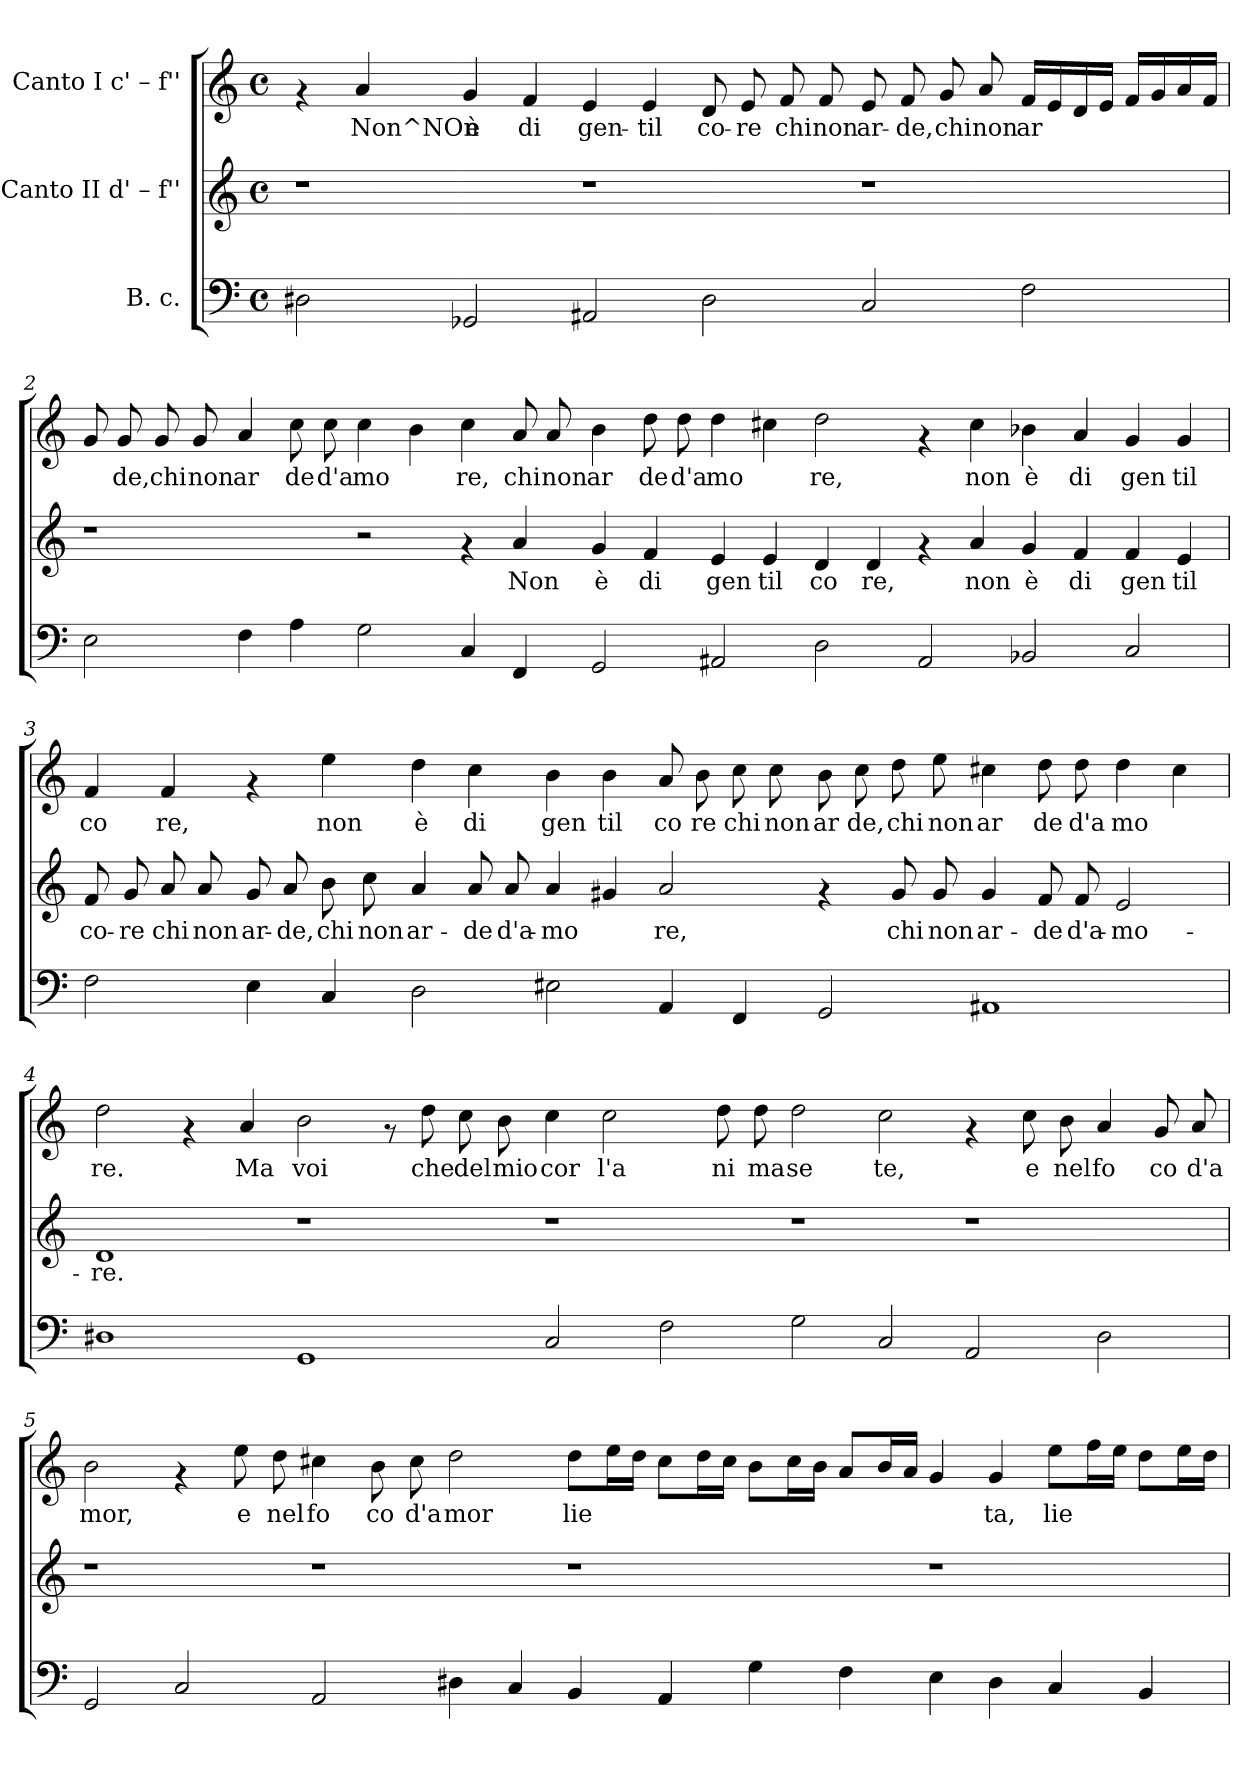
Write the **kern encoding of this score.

**kern	**kern	**text	**kern	**text
*part3	*part2	*part2	*part1	*part1
*staff3	*staff2	*staff2	*staff1	*staff1
*I"B. c.	*I"Canto II  d' – f''	*	*I"Canto I  c' – f''	*
!!LO:PB:g=z
*stria5	*stria5	*	*stria5	*
*clefF4	*clefG2	*	*clefG2	*
*k[]	*k[]	*	*k[]	*
*C:	*C:	*	*C:	*
*M4/4	*M4/4	*	*M4/4	*
*met(c)	*met(c)	*	*met(c)	*
=1	=1	=1	=1	=1
2D#\	1r	.	4rf	.
!	!	!	!	!LO:LY:b:cj
.	.	.	4a/	Non^NOn
!	!	!	!	!LO:LY:b:cj
2GG-/	.	.	4g/	è
!	!	!	!	!LO:LY:b:cj
.	.	.	4f/	di
!	!	!	!	!LO:LY:b:cj
2AA#/	1r	.	4e/	gen-
!	!	!	!	!LO:LY:b:cj
.	.	.	4e/	-til
!	!	!	!	!LO:LY:b:cj
2D#\	.	.	8d/	co-
!	!	!	!	!LO:LY:b:cj
.	.	.	8e/	-re
!	!	!	!	!LO:LY:b:cj
.	.	.	8f/	chi
!	!	!	!	!LO:LY:b:cj
.	.	.	8f/	non
!	!	!	!	!LO:LY:b:cj
2C/	1r	.	8e/	ar-
!	!	!	!	!LO:LY:b:cj
.	.	.	8f/	-de,
!	!	!	!	!LO:LY:b:cj
.	.	.	8g/	chi
!	!	!	!	!LO:LY:b:cj
.	.	.	8a/	non
!	!	!	!	!LO:LY:b:cj
2F\	.	.	16f/L	ar-
!	!	!	!	!LO:LY:b:cj
.	.	.	16e/	--
!	!	!	!	!LO:LY:b:cj
.	.	.	16d/	--
!	!	!	!	!LO:LY:b:cj
.	.	.	16e/J	--
!	!	!	!	!LO:LY:b:cj
.	.	.	16f/L	--
!	!	!	!	!LO:LY:b:cj
.	.	.	16g/	--
!	!	!	!	!LO:LY:b:cj
.	.	.	16a/	--
!	!	!	!	!LO:LY:b:cj
.	.	.	16f/J	--
!!LO:LB:g=z
=2	=2	=2	=2	=2
!	!	!	!	!LO:LY:b:cj
2E\	1r	.	8g/	--
!	!	!	!	!LO:LY:b:cj
.	.	.	8g/	-de,
!	!	!	!	!LO:LY:b:cj
.	.	.	8g/	chi
!	!	!	!	!LO:LY:b:cj
.	.	.	8g/	non
!	!	!	!	!LO:LY:b:cj
4F\	.	.	4a/	ar
!	!	!	!	!LO:LY:b:cj
4A\	.	.	8cc\	de
!	!	!	!	!LO:LY:b:cj
.	.	.	8cc\	d'a
!	!	!	!	!LO:LY:b:cj
2G\	2r	.	4cc\	mo
!	!	!	!	!LO:LY:b:cj
.	.	.	4b\	.
!	!	!	!	!LO:LY:b:cj
4C/	4rf	.	4cc\	re,
!	!	!LO:LY:b:cj	!	!LO:LY:b:cj
4FF/	4a/	Non	8a/	chi
!	!	!	!	!LO:LY:b:cj
.	.	.	8a/	non
!	!	!LO:LY:b:cj	!	!LO:LY:b:cj
2GG/	4g/	è	4b\	ar
!	!	!LO:LY:b:cj	!	!LO:LY:b:cj
.	4f/	di	8dd\	de
!	!	!	!	!LO:LY:b:cj
.	.	.	8dd\	d'a
!	!	!LO:LY:b:cj	!	!LO:LY:b:cj
2AA#/	4e/	gen	4dd\	mo
!	!	!LO:LY:b:cj	!	!LO:LY:b:cj
.	4e/	til	4cc#X\	.
!	!	!LO:LY:b:cj	!	!LO:LY:b:cj
2D\	4d/	co	2dd\	re,
!	!	!LO:LY:b:cj	!	!
.	4d/	re,	.	.
2AA#/	4rf	.	4rf	.
!	!	!LO:LY:b:cj	!	!LO:LY:b:cj
.	4a/	non	4cc#\	non
!	!	!LO:LY:b:cj	!	!LO:LY:b:cj
2BB-X/	4g/	è	4b-X\	è
!	!	!LO:LY:b:cj	!	!LO:LY:b:cj
.	4f/	di	4a/	di
!	!	!LO:LY:b:cj	!	!LO:LY:b:cj
2C/	4f/	gen	4g/	gen
!	!	!LO:LY:b:cj	!	!LO:LY:b:cj
.	4e/	til	4g/	til
!!LO:LB:g=z
=3	=3	=3	=3	=3
!	!	!LO:LY:b:cj	!	!LO:LY:b:cj
2F\	8f/	co-	4f/	co
!	!	!LO:LY:b:cj	!	!
.	8g/	-re	.	.
!	!	!LO:LY:b:cj	!	!LO:LY:b:cj
.	8a/	chi	4f/	re,
!	!	!LO:LY:b:cj	!	!
.	8a/	non	.	.
!	!	!LO:LY:b:cj	!	!
4E\	8g/	ar-	4rf	.
!	!	!LO:LY:b:cj	!	!
.	8a/	-de,	.	.
!	!	!LO:LY:b:cj	!	!LO:LY:b:cj
4C/	8b\	chi	4ee\	non
!	!	!LO:LY:b:cj	!	!
.	8cc\	non	.	.
!	!	!LO:LY:b:cj	!	!LO:LY:b:cj
2D\	4a/	ar-	4dd\	è
!	!	!LO:LY:b:cj	!	!LO:LY:b:cj
.	8a/	-de	4cc\	di
!	!	!LO:LY:b:cj	!	!
.	8a/	d'a-	.	.
!	!	!LO:LY:b:cj	!	!LO:LY:b:cj
2E#\	4a/	-mo-	4b\	gen
!	!	!LO:LY:b:cj	!	!LO:LY:b:cj
.	4g#X/	--	4b\	til
!	!	!LO:LY:b:cj	!	!LO:LY:b:cj
4AA/	2a/	-re,	8a/	co
!	!	!	!	!LO:LY:b:cj
.	.	.	8b\	re
!	!	!	!	!LO:LY:b:cj
4FF/	.	.	8cc\	chi
!	!	!	!	!LO:LY:b:cj
.	.	.	8cc\	non
!	!	!	!	!LO:LY:b:cj
2GG/	4rf	.	8b\	ar
!	!	!	!	!LO:LY:b:cj
.	.	.	8cc\	de,
!	!	!LO:LY:b:cj	!	!LO:LY:b:cj
.	8g#/	chi	8dd\	chi
!	!	!LO:LY:b:cj	!	!LO:LY:b:cj
.	8g#/	non	8ee\	non
!	!	!LO:LY:b:cj	!	!LO:LY:b:cj
1AA#	4g#/	ar-	4cc#X\	ar
!	!	!LO:LY:b:cj	!	!LO:LY:b:cj
.	8f/	-de	8dd\	de
!	!	!LO:LY:b:cj	!	!LO:LY:b:cj
.	8f/	d'a-	8dd\	d'a
!	!	!LO:LY:b:cj	!	!LO:LY:b:cj
.	2e/	-mo-	4dd\	mo
!	!	!	!	!LO:LY:b:cj
.	.	.	4cc#\	.
!!LO:LB:g=z
=4	=4	=4	=4	=4
!	!	!LO:LY:b:cj	!	!LO:LY:b:cj
1D#	1d	-re.	2dd\	re.
.	.	.	4rf	.
!	!	!	!	!LO:LY:b:cj
.	.	.	4a/	Ma
!	!	!	!	!LO:LY:b:cj
1GG	1r	.	2b\	voi
.	.	.	8rf	.
!	!	!	!	!LO:LY:b:cj
.	.	.	8dd\	che
!	!	!	!	!LO:LY:b:cj
.	.	.	8cc\	del
!	!	!	!	!LO:LY:b:cj
.	.	.	8b\	mio
!	!	!	!	!LO:LY:b:cj
2C/	1r	.	4cc\	cor
!	!	!	!	!LO:LY:b:cj
.	.	.	2cc\	l'a
2F\	.	.	.	.
!	!	!	!	!LO:LY:b:cj
.	.	.	8dd\	ni
!	!	!	!	!LO:LY:b:cj
.	.	.	8dd\	ma
!	!	!	!	!LO:LY:b:cj
2G\	1r	.	2dd\	se
!	!	!	!	!LO:LY:b:cj
2C/	.	.	2cc\	te,
2AA/	1r	.	4rf	.
!	!	!	!	!LO:LY:b:cj
.	.	.	8cc\	e
!	!	!	!	!LO:LY:b:cj
.	.	.	8b\	nel
!	!	!	!	!LO:LY:b:cj
2D#\	.	.	4a/	fo
!	!	!	!	!LO:LY:b:cj
.	.	.	8g/	co
!	!	!	!	!LO:LY:b:cj
.	.	.	8a/	d'a
!!LO:PB:g=z
=5	=5	=5	=5	=5
!	!	!	!	!LO:LY:b:cj
2GG/	1r	.	2b\	mor,
2C/	.	.	4rf	.
!	!	!	!	!LO:LY:b:cj
.	.	.	8ee\	e
!	!	!	!	!LO:LY:b:cj
.	.	.	8dd\	nel
!	!	!	!	!LO:LY:b:cj
2AA/	1r	.	4cc#X\	fo
!	!	!	!	!LO:LY:b:cj
.	.	.	8b\	co
!	!	!	!	!LO:LY:b:cj
.	.	.	8cc#\	d'a
!	!	!	!	!LO:LY:b:cj
4D#\	.	.	2dd\	mor
4C/	.	.	.	.
!	!	!	!	!LO:LY:b:cj
4BB/	1r	.	8dd\L	lie
!	!	!	!	!LO:LY:b:cj
.	.	.	16ee\	.
!	!	!	!	!LO:LY:b:cj
.	.	.	16dd\J	.
!	!	!	!	!LO:LY:b:cj
4AA/	.	.	8cc#\L	.
!	!	!	!	!LO:LY:b:cj
.	.	.	16dd\	.
!	!	!	!	!LO:LY:b:cj
.	.	.	16cc#\J	.
!	!	!	!	!LO:LY:b:cj
4G\	.	.	8b\L	.
!	!	!	!	!LO:LY:b:cj
.	.	.	16cc#\	.
!	!	!	!	!LO:LY:b:cj
.	.	.	16b\J	.
!	!	!	!	!LO:LY:b:cj
4F\	.	.	8a/L	.
!	!	!	!	!LO:LY:b:cj
.	.	.	16b/	.
!	!	!	!	!LO:LY:b:cj
.	.	.	16a/J	.
!	!	!	!	!LO:LY:b:cj
4E\	1r	.	4g/	.
!	!	!	!	!LO:LY:b:cj
4D#\	.	.	4g/	ta,
!	!	!	!	!LO:LY:b:cj
4C/	.	.	8ee\L	lie
!	!	!	!	!LO:LY:b:cj
.	.	.	16ff\	.
!	!	!	!	!LO:LY:b:cj
.	.	.	16ee\J	.
!	!	!	!	!LO:LY:b:cj
4BB/	.	.	8dd\L	.
!	!	!	!	!LO:LY:b:cj
.	.	.	16ee\	.
!	!	!	!	!LO:LY:b:cj
.	.	.	16dd\J	.
=	=	=	=	=
*-	*-	*-	*-	*-
